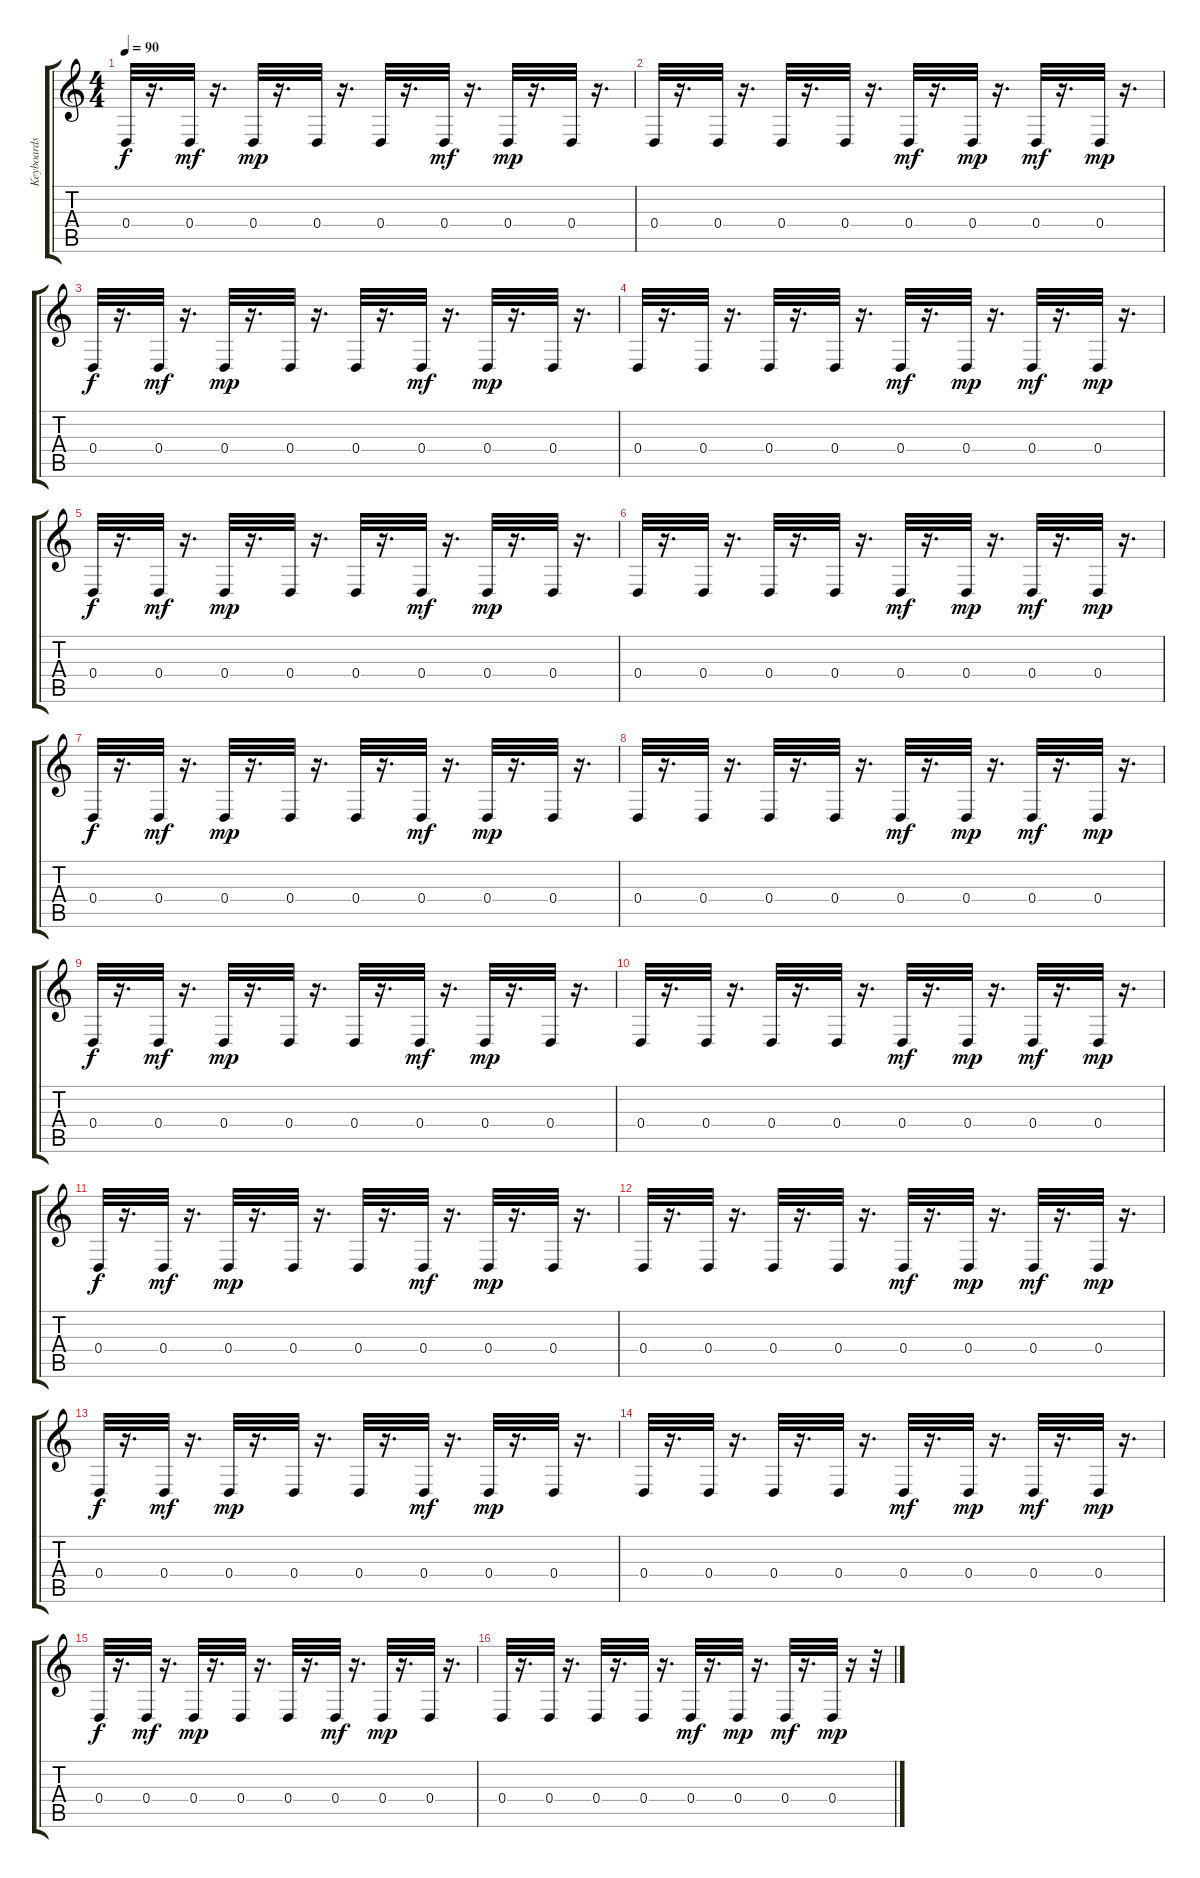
\track ("Keyboards" "Keyboards") {instrument ocarina}
\staff {score tabs}
\tuning (E4 B3 G3 D3 A2 E2) {hide}
\ts (4 4)
\tempo 90
\clef g2
\ks c
0.4.32{dy f} r.16{d} 0.4.32{dy mf} r.16{d} 0.4.32{dy mp} r.16{d} 0.4.32 r.16{d} 0.4.32 r.16{d} 0.4.32{dy mf} r.16{d} 0.4.32{dy mp} r.16{d} 0.4.32 r.16{d} |
0.4.32 r.16{d} 0.4.32 r.16{d} 0.4.32 r.16{d} 0.4.32 r.16{d} 0.4.32{dy mf} r.16{d} 0.4.32{dy mp} r.16{d} 0.4.32{dy mf} r.16{d} 0.4.32{dy mp} r.16{d} |
0.4.32{dy f} r.16{d} 0.4.32{dy mf} r.16{d} 0.4.32{dy mp} r.16{d} 0.4.32 r.16{d} 0.4.32 r.16{d} 0.4.32{dy mf} r.16{d} 0.4.32{dy mp} r.16{d} 0.4.32 r.16{d} |
0.4.32 r.16{d} 0.4.32 r.16{d} 0.4.32 r.16{d} 0.4.32 r.16{d} 0.4.32{dy mf} r.16{d} 0.4.32{dy mp} r.16{d} 0.4.32{dy mf} r.16{d} 0.4.32{dy mp} r.16{d} |
0.4.32{dy f} r.16{d} 0.4.32{dy mf} r.16{d} 0.4.32{dy mp} r.16{d} 0.4.32 r.16{d} 0.4.32 r.16{d} 0.4.32{dy mf} r.16{d} 0.4.32{dy mp} r.16{d} 0.4.32 r.16{d} |
0.4.32 r.16{d} 0.4.32 r.16{d} 0.4.32 r.16{d} 0.4.32 r.16{d} 0.4.32{dy mf} r.16{d} 0.4.32{dy mp} r.16{d} 0.4.32{dy mf} r.16{d} 0.4.32{dy mp} r.16{d} |
0.4.32{dy f} r.16{d} 0.4.32{dy mf} r.16{d} 0.4.32{dy mp} r.16{d} 0.4.32 r.16{d} 0.4.32 r.16{d} 0.4.32{dy mf} r.16{d} 0.4.32{dy mp} r.16{d} 0.4.32 r.16{d} |
0.4.32 r.16{d} 0.4.32 r.16{d} 0.4.32 r.16{d} 0.4.32 r.16{d} 0.4.32{dy mf} r.16{d} 0.4.32{dy mp} r.16{d} 0.4.32{dy mf} r.16{d} 0.4.32{dy mp} r.16{d} |
0.4.32{dy f} r.16{d} 0.4.32{dy mf} r.16{d} 0.4.32{dy mp} r.16{d} 0.4.32 r.16{d} 0.4.32 r.16{d} 0.4.32{dy mf} r.16{d} 0.4.32{dy mp} r.16{d} 0.4.32 r.16{d} |
0.4.32 r.16{d} 0.4.32 r.16{d} 0.4.32 r.16{d} 0.4.32 r.16{d} 0.4.32{dy mf} r.16{d} 0.4.32{dy mp} r.16{d} 0.4.32{dy mf} r.16{d} 0.4.32{dy mp} r.16{d} |
0.4.32{dy f} r.16{d} 0.4.32{dy mf} r.16{d} 0.4.32{dy mp} r.16{d} 0.4.32 r.16{d} 0.4.32 r.16{d} 0.4.32{dy mf} r.16{d} 0.4.32{dy mp} r.16{d} 0.4.32 r.16{d} |
0.4.32 r.16{d} 0.4.32 r.16{d} 0.4.32 r.16{d} 0.4.32 r.16{d} 0.4.32{dy mf} r.16{d} 0.4.32{dy mp} r.16{d} 0.4.32{dy mf} r.16{d} 0.4.32{dy mp} r.16{d} |
0.4.32{dy f} r.16{d} 0.4.32{dy mf} r.16{d} 0.4.32{dy mp} r.16{d} 0.4.32 r.16{d} 0.4.32 r.16{d} 0.4.32{dy mf} r.16{d} 0.4.32{dy mp} r.16{d} 0.4.32 r.16{d} |
0.4.32 r.16{d} 0.4.32 r.16{d} 0.4.32 r.16{d} 0.4.32 r.16{d} 0.4.32{dy mf} r.16{d} 0.4.32{dy mp} r.16{d} 0.4.32{dy mf} r.16{d} 0.4.32{dy mp} r.16{d} |
0.4.32{dy f} r.16{d} 0.4.32{dy mf} r.16{d} 0.4.32{dy mp} r.16{d} 0.4.32 r.16{d} 0.4.32 r.16{d} 0.4.32{dy mf} r.16{d} 0.4.32{dy mp} r.16{d} 0.4.32 r.16{d} |
0.4.32 r.16{d} 0.4.32 r.16{d} 0.4.32 r.16{d} 0.4.32 r.16{d} 0.4.32{dy mf} r.16{d} 0.4.32{dy mp} r.16{d} 0.4.32{dy mf} r.16{d} 0.4.32{dy mp} r.16 r.32
